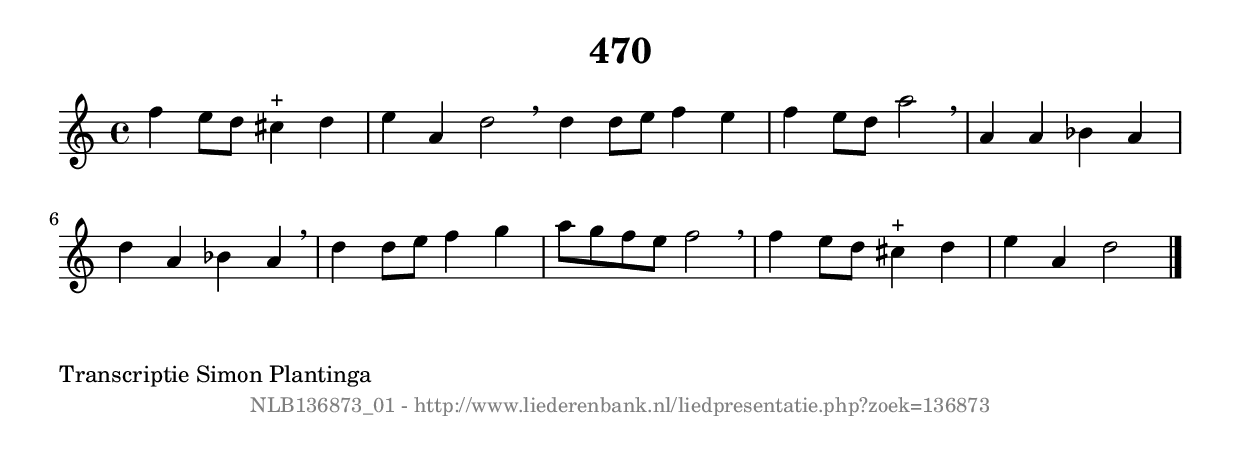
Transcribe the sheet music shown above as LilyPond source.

%
% produced by wce2krn 1.64 (7 June 2014)
%
\version"2.16"
#(append! paper-alist '(("long" . (cons (* 210 mm) (* 2000 mm)))))
#(set-default-paper-size "long")
sb = {\breathe}
mBreak = {\breathe }
bBreak = {\breathe }
x = {\once\override NoteHead #'style = #'cross }
gl=\glissando
itime={\override Staff.TimeSignature #'stencil = ##f }
ficta = {\once\set suggestAccidentals = ##t}
fine = {\once\override Score.RehearsalMark #'self-alignment-X = #1 \mark \markup {\italic{Fine}}}
dc = {\once\override Score.RehearsalMark #'self-alignment-X = #1 \mark \markup {\italic{D.C.}}}
dcf = {\once\override Score.RehearsalMark #'self-alignment-X = #1 \mark \markup {\italic{D.C. al Fine}}}
dcc = {\once\override Score.RehearsalMark #'self-alignment-X = #1 \mark \markup {\italic{D.C. al Coda}}}
ds = {\once\override Score.RehearsalMark #'self-alignment-X = #1 \mark \markup {\italic{D.S.}}}
dsf = {\once\override Score.RehearsalMark #'self-alignment-X = #1 \mark \markup {\italic{D.S. al Fine}}}
dsc = {\once\override Score.RehearsalMark #'self-alignment-X = #1 \mark \markup {\italic{D.S. al Coda}}}
pv = {\set Score.repeatCommands = #'((volta "1"))}
sv = {\set Score.repeatCommands = #'((volta "2"))}
tv = {\set Score.repeatCommands = #'((volta "3"))}
qv = {\set Score.repeatCommands = #'((volta "4"))}
xv = {\set Score.repeatCommands = #'((volta #f))}
\header{ tagline = ""
title = "470"
}
\score {{
\key d \dorian
\relative g'
{
\set melismaBusyProperties = #'()
\time 4/4
\tempo 4=120
\override Score.MetronomeMark #'transparent = ##t
\override Score.RehearsalMark #'break-visibility = #(vector #t #t #f)
f'4 e8 d8 cis4^"+" d4 | e4 a,4 d2 \bar ":|:" \bBreak
d4 d8 e8 f4 e4 | f4 e8 d8 a'2 \sb | a,4 a4 bes4 a4 | d4 a4 bes4 a4 | \mBreak \bar "|"
d4 d8 e8 f4 g4 | a8 g8 f8 e8 f2 \sb | f4 e8 d8 cis4^"+" d4 | e4 a,4 d2 \bar "|."
 }}
 \midi { }
 \layout {
            indent = 0.0\cm
}
}
\markup { \wordwrap-string #" 
Transcriptie Simon Plantinga
"}
\markup { \vspace #0 } \markup { \with-color #grey \fill-line { \center-column { \smaller "NLB136873_01 - http://www.liederenbank.nl/liedpresentatie.php?zoek=136873" } } }
